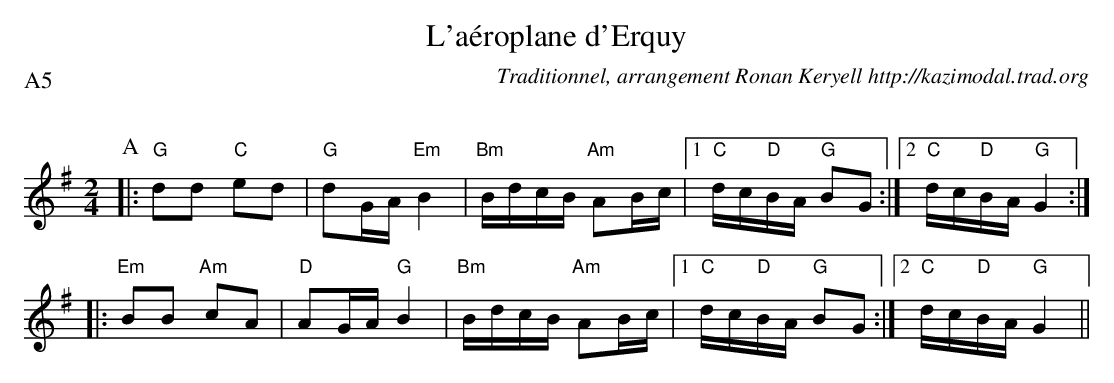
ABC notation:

X:1
T:L'a\'eroplane d'Erquy
C:Traditionnel, arrangement Ronan Keryell http://kazimodal.trad.org
Q:C4=106
P:A5
M:2/4
K:G
P:A
|: "G"d2d2 "C"e2d2 | "G"d2GA "Em"B4 | "Bm"BdcB "Am"A2Bc |1\
	"C"dc"D"BA "G"B2G2 :|2 "C"dc"D"BA "G"G4 :|
|: "Em"B2B2 "Am"c2A2 | "D"A2GA "G"B4 | "Bm"BdcB "Am"A2Bc |1\
	"C"dc"D"BA "G"B2G2 :|2 "C"dc"D"BA "G"G4  ||
